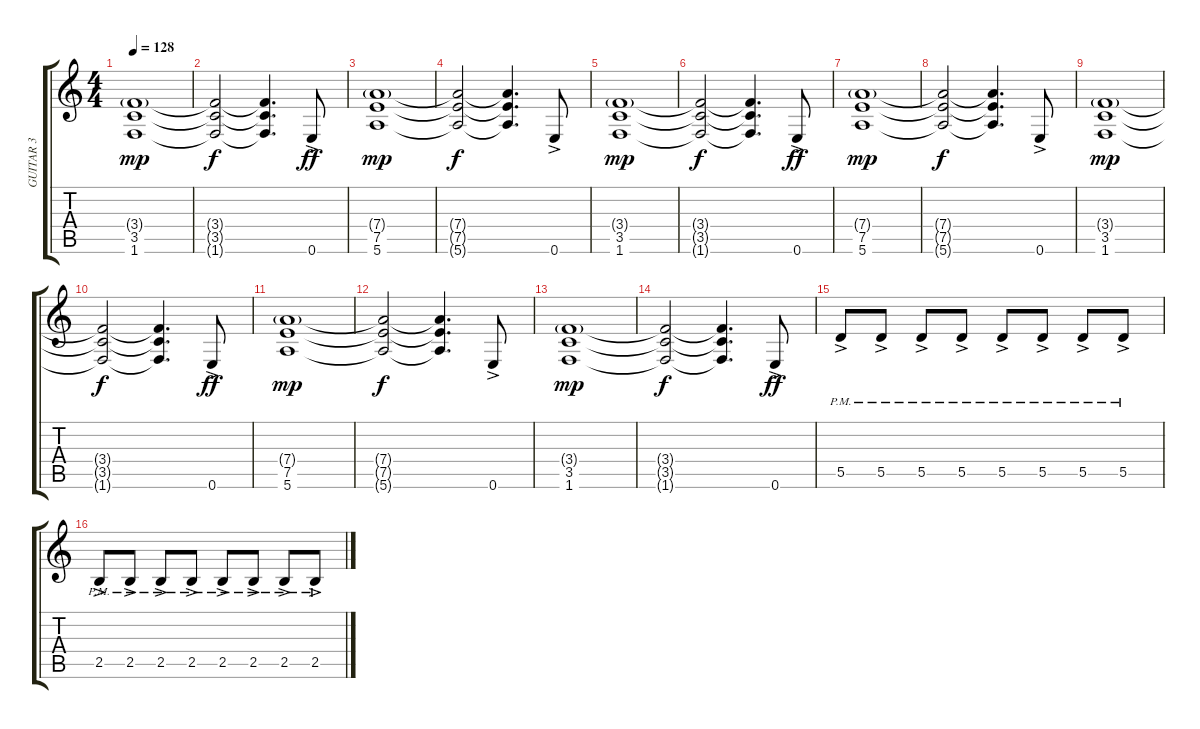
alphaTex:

\track ("GUITAR 3" "GUITAR 3") {instrument overdrivenguitar}
\staff {score tabs}
\tuning (E4 B3 G3 D3 A2 E2) {hide}
\ts (4 4)
\tempo 128
\clef g2
\ks aminor
(3.4{g} 3.5 1.6).1{dy mp} |
(3.4{t} 3.5{t} 1.6{t}).2{dy f} (3.4{t} 3.5{t} 1.6{t}).4{d} 0.6{ac}.8{dy ff} |
(7.4{g} 7.5 5.6).1{dy mp} |
(7.4{t} 7.5{t} 5.6{t}).2{dy f} (7.4{t} 7.5{t} 5.6{t}).4{d} 0.6{ac}.8 |
(3.4{g} 3.5 1.6).1{dy mp} |
(3.4{t} 3.5{t} 1.6{t}).2{dy f} (3.4{t} 3.5{t} 1.6{t}).4{d} 0.6{ac}.8{dy ff} |
(7.4{g} 7.5 5.6).1{dy mp} |
(7.4{t} 7.5{t} 5.6{t}).2{dy f} (7.4{t} 7.5{t} 5.6{t}).4{d} 0.6{ac}.8 |
(3.4{g} 3.5 1.6).1{dy mp} |
(3.4{t} 3.5{t} 1.6{t}).2{dy f} (3.4{t} 3.5{t} 1.6{t}).4{d} 0.6{ac}.8{dy ff} |
(7.4{g} 7.5 5.6).1{dy mp} |
(7.4{t} 7.5{t} 5.6{t}).2{dy f} (7.4{t} 7.5{t} 5.6{t}).4{d} 0.6{ac}.8 |
(3.4{g} 3.5 1.6).1{dy mp} |
(3.4{t} 3.5{t} 1.6{t}).2{dy f} (3.4{t} 3.5{t} 1.6{t}).4{d} 0.6{ac}.8{dy ff} |
5.5{ac pm}.8 5.5{ac pm}.8 5.5{ac pm}.8 5.5{ac pm}.8 5.5{ac pm}.8 5.5{ac pm}.8 5.5{ac pm}.8 5.5{ac pm}.8 |
2.5{ac pm}.8 2.5{ac pm}.8 2.5{ac pm}.8 2.5{ac pm}.8 2.5{ac pm}.8 2.5{ac pm}.8 2.5{ac pm}.8 2.5{ac pm}.8
